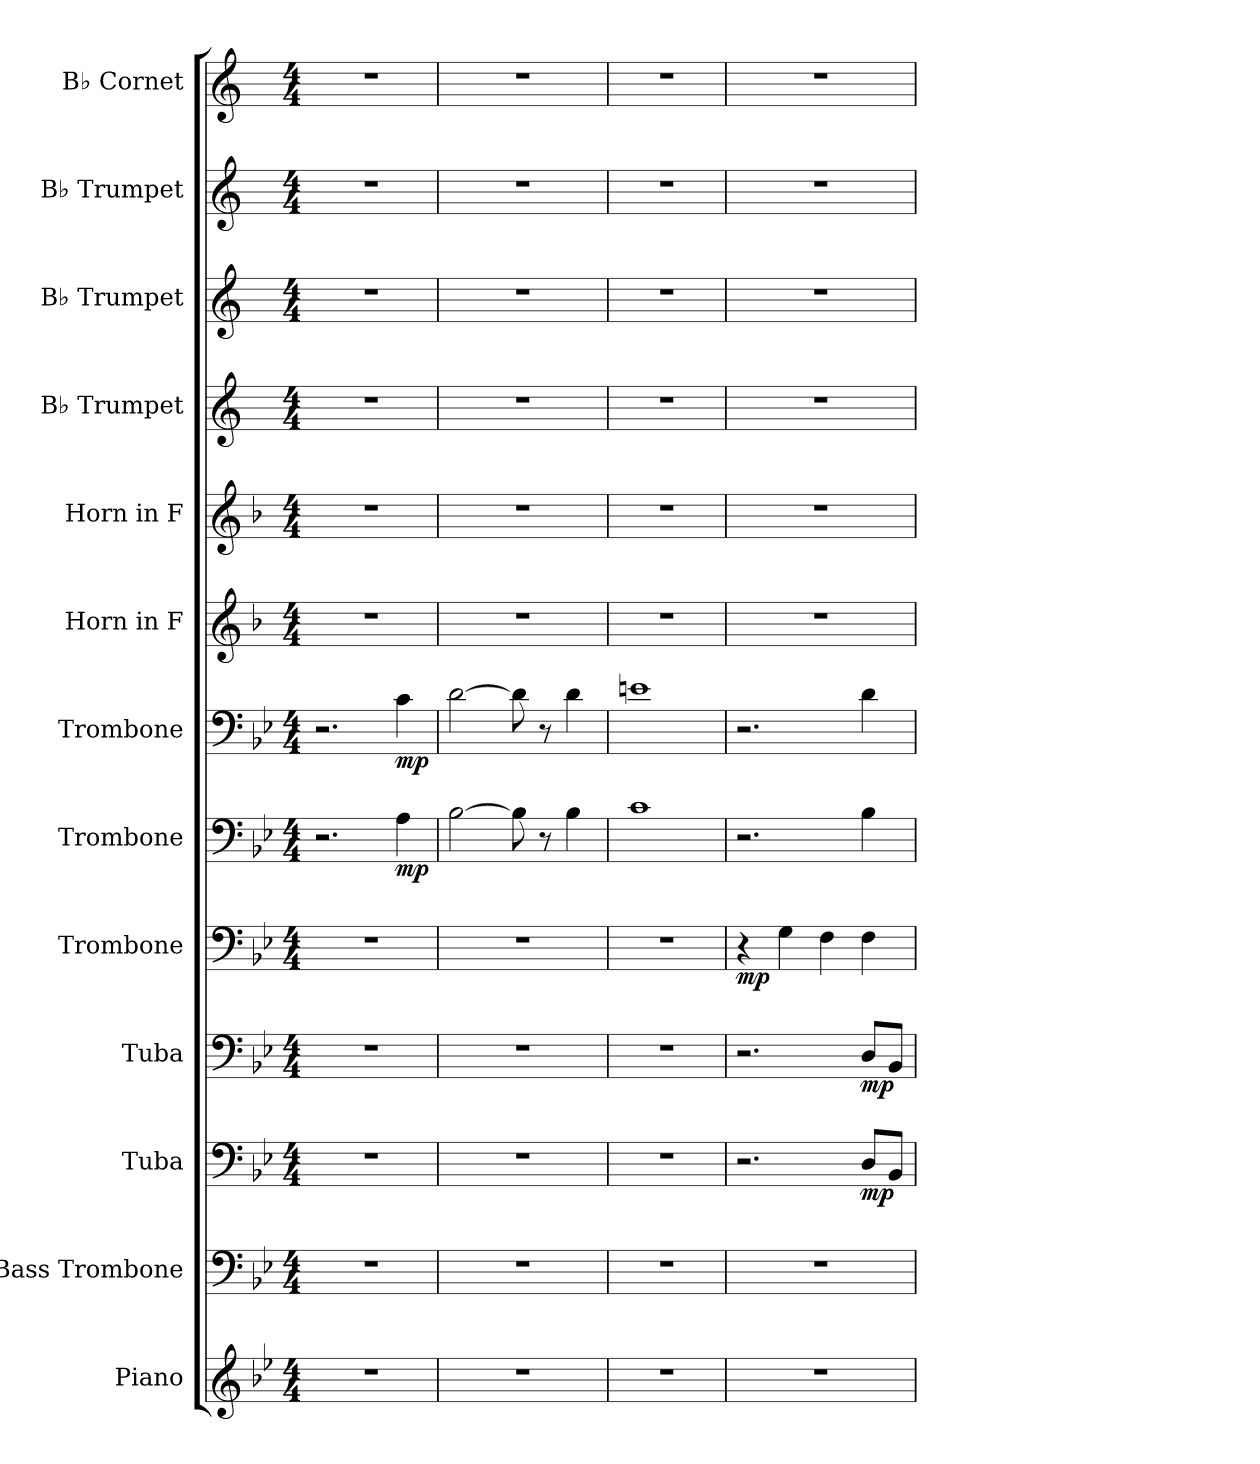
**kern	**kern	**kern	**dynam	**kern	**dynam	**kern	**dynam	**kern	**dynam	**kern	**dynam	**kern	**kern	**kern	**kern	**kern	**kern
*part13	*part12	*part11	*part11	*part10	*part10	*part9	*part9	*part8	*part8	*part7	*part7	*part6	*part5	*part4	*part3	*part2	*part1
*staff13	*staff12	*staff11	*staff11	*staff10	*staff10	*staff9	*staff9	*staff8	*staff8	*staff7	*staff7	*staff6	*staff5	*staff4	*staff3	*staff2	*staff1
*I"Piano	*I"Bass Trombone	*I"Tuba	*	*I"Tuba	*	*I"Trombone	*	*I"Trombone	*	*I"Trombone	*	*I"Horn in F	*I"Horn in F	*I"B♭ Trumpet	*I"B♭ Trumpet	*I"B♭ Trumpet	*I"B♭ Cornet
*I'Pno.	*I'B. Tbn.	*I'Tba.	*	*I'Tba.	*	*I'Tbn.	*	*I'Tbn.	*	*I'Tbn.	*	*	*	*I'B♭ Tpt.	*I'B♭ Tpt.	*I'B♭ Tpt.	*I'B♭ Cnt.
*clefG2	*clefF4	*clefF4	*	*clefF4	*	*clefF4	*	*clefF4	*	*clefF4	*	*clefG2	*clefG2	*clefG2	*clefG2	*clefG2	*clefG2
*	*	*	*	*	*	*	*	*	*	*	*	*ITrd4c7	*ITrd4c7	*ITrd1c2	*ITrd1c2	*ITrd1c2	*ITrd1c2
*k[b-e-]	*k[b-e-]	*k[b-e-]	*	*k[b-e-]	*	*k[b-e-]	*	*k[b-e-]	*	*k[b-e-]	*	*k[b-e-]	*k[b-e-]	*k[b-e-]	*k[b-e-]	*k[b-e-]	*k[b-e-]
*M4/4	*M4/4	*M4/4	*	*M4/4	*	*M4/4	*	*M4/4	*	*M4/4	*	*M4/4	*M4/4	*M4/4	*M4/4	*M4/4	*M4/4
*MM76	*MM76	*MM76	*	*MM76	*	*MM76	*	*MM76	*	*MM76	*	*MM76	*MM76	*MM76	*MM76	*MM76	*MM76
=1	=1	=1	=1	=1	=1	=1	=1	=1	=1	=1	=1	=1	=1	=1	=1	=1	=1
1r	1r	1r	.	1r	.	1r	.	2.r	.	2.r	.	1r	1r	1r	1r	1r	1r
!	!	!	!	!	!	!	!	!	!LO:DY:b	!	!LO:DY:b	!	!	!	!	!	!
.	.	.	.	.	.	.	.	4A\	mp	4c\	mp	.	.	.	.	.	.
=2	=2	=2	=2	=2	=2	=2	=2	=2	=2	=2	=2	=2	=2	=2	=2	=2	=2
1r	1r	1r	.	1r	.	1r	.	[2B-\	.	[2d\	.	1r	1r	1r	1r	1r	1r
.	.	.	.	.	.	.	.	8B-\]	.	8d\]	.	.	.	.	.	.	.
.	.	.	.	.	.	.	.	8r	.	8r	.	.	.	.	.	.	.
.	.	.	.	.	.	.	.	4B-\	.	4d\	.	.	.	.	.	.	.
=3	=3	=3	=3	=3	=3	=3	=3	=3	=3	=3	=3	=3	=3	=3	=3	=3	=3
1r	1r	1r	.	1r	.	1r	.	1c	.	1en	.	1r	1r	1r	1r	1r	1r
=4	=4	=4	=4	=4	=4	=4	=4	=4	=4	=4	=4	=4	=4	=4	=4	=4	=4
!	!	!	!	!	!	!	!LO:DY:b	!	!	!	!	!	!	!	!	!	!
1r	1r	2.r	.	2.r	.	4r	mp	2.r	.	2.r	.	1r	1r	1r	1r	1r	1r
.	.	.	.	.	.	4G\	.	.	.	.	.	.	.	.	.	.	.
.	.	.	.	.	.	4F\	.	.	.	.	.	.	.	.	.	.	.
!	!	!	!LO:DY:b	!	!LO:DY:b	!	!	!	!	!	!	!	!	!	!	!	!
.	.	8D/L	mp	8D/L	mp	4F\	.	4B-\	.	4d\	.	.	.	.	.	.	.
.	.	8BB-/J	.	8BB-/J	.	.	.	.	.	.	.	.	.	.	.	.	.
=	=	=	=	=	=	=	=	=	=	=	=	=	=	=	=	=	=
*-	*-	*-	*-	*-	*-	*-	*-	*-	*-	*-	*-	*-	*-	*-	*-	*-	*-
